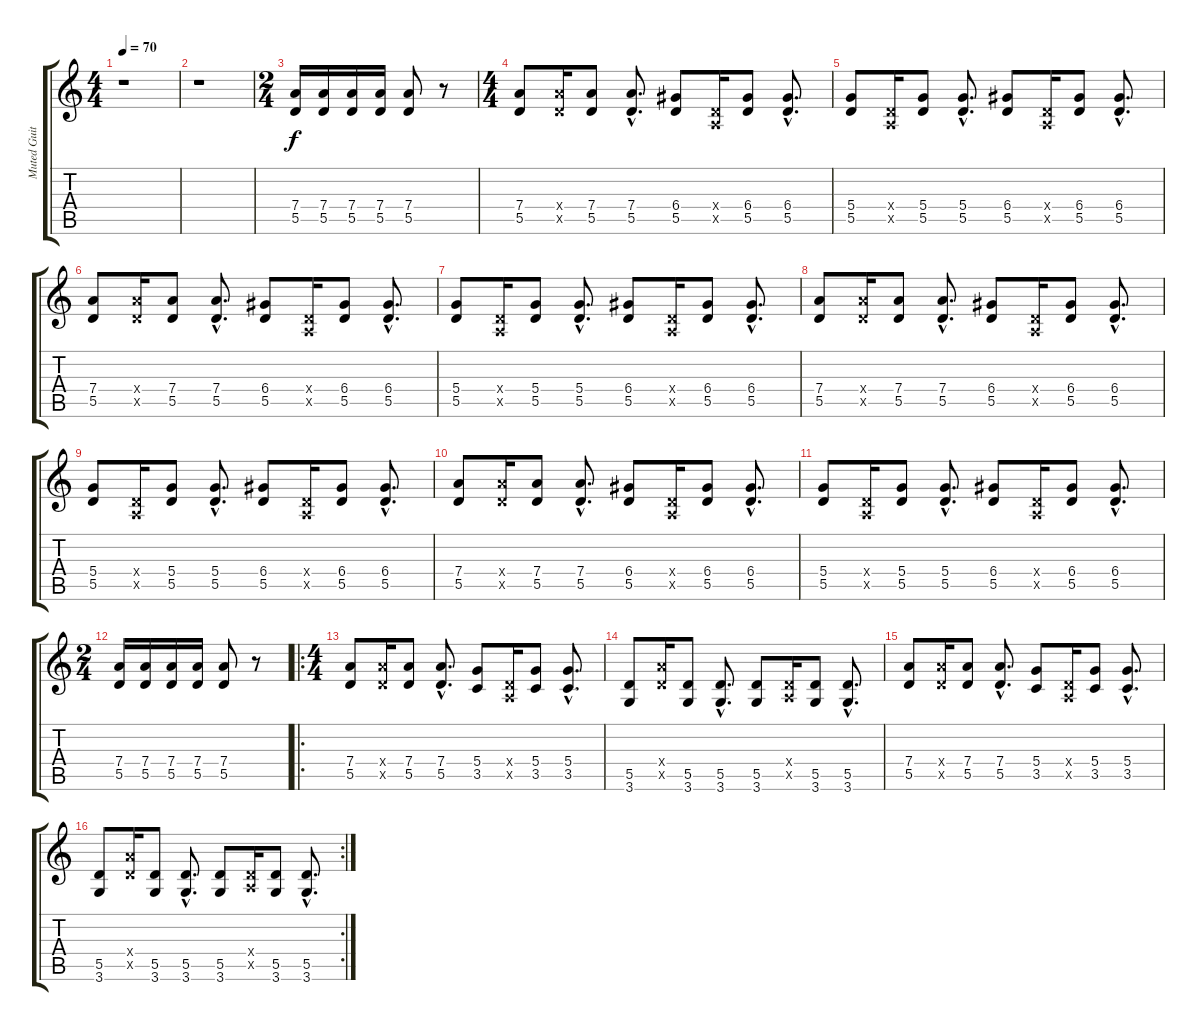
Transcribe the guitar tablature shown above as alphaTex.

\track ("Muted Guitar" "Muted Guit") {instrument electricguitarmuted}
\staff {score tabs}
\tuning (E4 B3 G3 D3 A2 E2) {hide}
\ts (4 4)
\tempo 70
\clef g2
\ks c
r.1{dy f} |
r.1 |
\ts (2 4)
(7.4 5.5).16{instrument distortionguitar} (7.4 5.5).16 (7.4 5.5).16 (7.4 5.5).16 (7.4 5.5).8 r.8 |
\ts (4 4)
(7.4 5.5).8{instrument electricguitarmuted} (7.4{x} 5.5{x}).16 (7.4 5.5).8 (7.4{hac} 5.5{hac}).8{d} (6.4 5.5).8 (0.4{x} 0.5{x}).16 (6.4 5.5).8 (6.4{hac} 5.5{hac}).8{d} |
(5.4 5.5).8 (0.4{x} 0.5{x}).16 (5.4 5.5).8 (5.4{hac} 5.5{hac}).8{d} (6.4 5.5).8 (0.4{x} 0.5{x}).16 (6.4 5.5).8 (6.4{hac} 5.5{hac}).8{d} |
(7.4 5.5).8 (7.4{x} 5.5{x}).16 (7.4 5.5).8 (7.4{hac} 5.5{hac}).8{d} (6.4 5.5).8 (0.4{x} 0.5{x}).16 (6.4 5.5).8 (6.4{hac} 5.5{hac}).8{d} |
(5.4 5.5).8 (0.4{x} 0.5{x}).16 (5.4 5.5).8 (5.4{hac} 5.5{hac}).8{d} (6.4 5.5).8 (0.4{x} 0.5{x}).16 (6.4 5.5).8 (6.4{hac} 5.5{hac}).8{d} |
(7.4 5.5).8 (7.4{x} 5.5{x}).16 (7.4 5.5).8 (7.4{hac} 5.5{hac}).8{d} (6.4 5.5).8 (0.4{x} 0.5{x}).16 (6.4 5.5).8 (6.4{hac} 5.5{hac}).8{d} |
(5.4 5.5).8 (0.4{x} 0.5{x}).16 (5.4 5.5).8 (5.4{hac} 5.5{hac}).8{d} (6.4 5.5).8 (0.4{x} 0.5{x}).16 (6.4 5.5).8 (6.4{hac} 5.5{hac}).8{d} |
(7.4 5.5).8 (7.4{x} 5.5{x}).16 (7.4 5.5).8 (7.4{hac} 5.5{hac}).8{d} (6.4 5.5).8 (0.4{x} 0.5{x}).16 (6.4 5.5).8 (6.4{hac} 5.5{hac}).8{d} |
(5.4 5.5).8 (0.4{x} 0.5{x}).16 (5.4 5.5).8 (5.4{hac} 5.5{hac}).8{d} (6.4 5.5).8 (0.4{x} 0.5{x}).16 (6.4 5.5).8 (6.4{hac} 5.5{hac}).8{d} |
\ts (2 4)
(7.4 5.5).16{instrument distortionguitar} (7.4 5.5).16 (7.4 5.5).16 (7.4 5.5).16 (7.4 5.5).8 r.8 |
\ro
\ts (4 4)
(7.4 5.5).8{instrument electricguitarmuted} (7.4{x} 5.5{x}).16 (7.4 5.5).8 (7.4{hac} 5.5{hac}).8{d} (5.4 3.5).8 (0.4{x} 0.5{x}).16 (5.4 3.5).8 (5.4{hac} 3.5{hac}).8{d} |
(5.5 3.6).8 (7.4{x} 5.5{x}).16 (5.5 3.6).8 (5.5{hac} 3.6{hac}).8{d} (5.5 3.6).8 (0.4{x} 0.5{x}).16 (5.5 3.6).8 (5.5{hac} 3.6{hac}).8{d} |
(7.4 5.5).8 (7.4{x} 5.5{x}).16 (7.4 5.5).8 (7.4{hac} 5.5{hac}).8{d} (5.4 3.5).8 (0.4{x} 0.5{x}).16 (5.4 3.5).8 (5.4{hac} 3.5{hac}).8{d} |
\rc 2
(5.5 3.6).8 (7.4{x} 5.5{x}).16 (5.5 3.6).8 (5.5{hac} 3.6{hac}).8{d} (5.5 3.6).8 (0.4{x} 0.5{x}).16 (5.5 3.6).8 (5.5{hac} 3.6{hac}).8{d}
